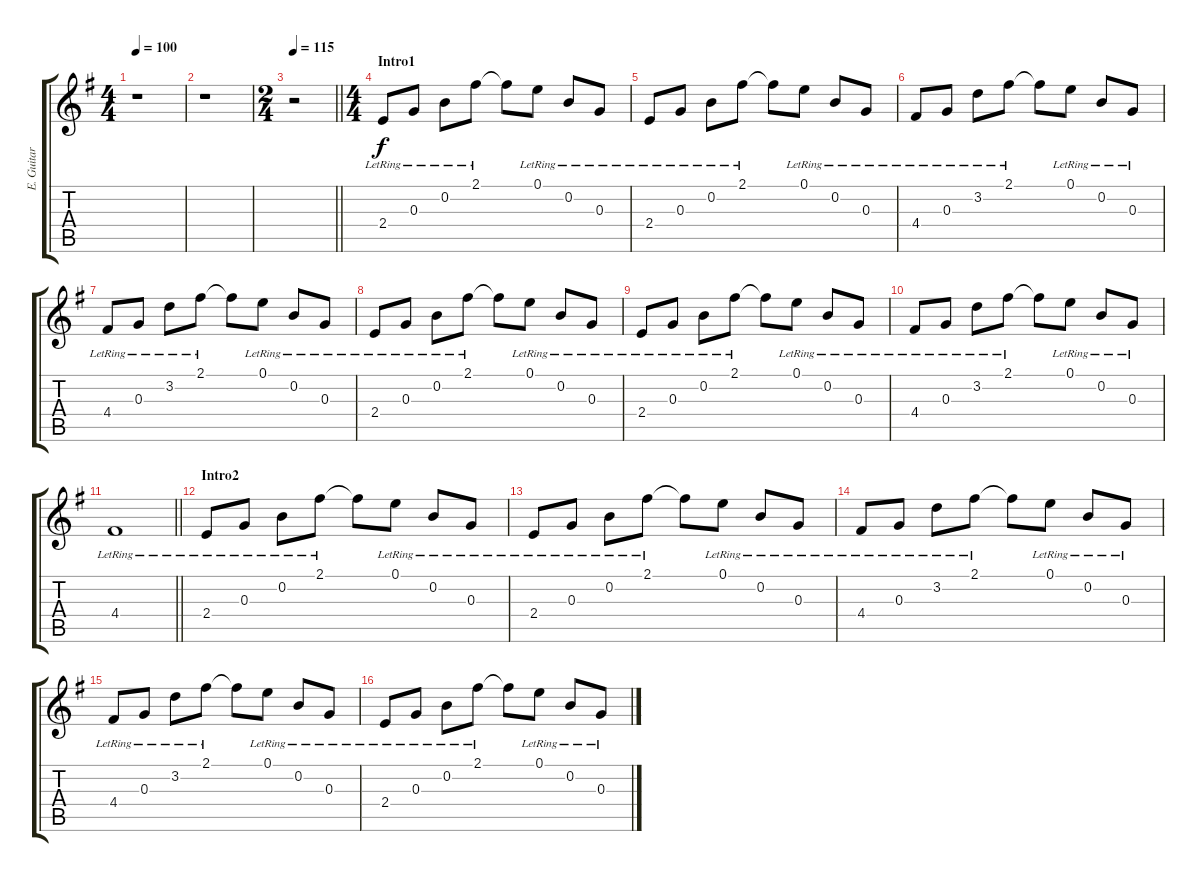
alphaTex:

\track ("E. Guitar II" "E. Guitar ") {instrument electricguitarclean}
\staff {score tabs}
\tuning (E4 B3 G3 D3 A2 E2) {hide}
\ts (4 4)
\tempo 100
\clef g2
\ks g
r.1{dy f} |
r.1 |
\ts (2 4)
\tempo 115
\barLineRight lightlight
r.2 |
\ts (4 4)
\section ("" "Intro1")
2.4{lr}.8 0.3{lr}.8 0.2{lr}.8 2.1{lr}.8 2.1{t}.8 0.1{lr}.8 0.2{lr}.8 0.3{lr}.8 |
2.4{lr}.8 0.3{lr}.8 0.2{lr}.8 2.1{lr}.8 2.1{t}.8 0.1{lr}.8 0.2{lr}.8 0.3{lr}.8 |
4.4{lr}.8 0.3{lr}.8 3.2{lr}.8 2.1{lr}.8 2.1{t}.8 0.1{lr}.8 0.2{lr}.8 0.3{lr}.8 |
4.4{lr}.8 0.3{lr}.8 3.2{lr}.8 2.1{lr}.8 2.1{t}.8 0.1{lr}.8 0.2{lr}.8 0.3{lr}.8 |
2.4{lr}.8 0.3{lr}.8 0.2{lr}.8 2.1{lr}.8 2.1{t}.8 0.1{lr}.8 0.2{lr}.8 0.3{lr}.8 |
2.4{lr}.8 0.3{lr}.8 0.2{lr}.8 2.1{lr}.8 2.1{t}.8 0.1{lr}.8 0.2{lr}.8 0.3{lr}.8 |
4.4{lr}.8 0.3{lr}.8 3.2{lr}.8 2.1{lr}.8 2.1{t}.8 0.1{lr}.8 0.2{lr}.8 0.3{lr}.8 |
\barLineRight lightlight
4.4{lr}.1 |
\section ("" "Intro2")
2.4{lr}.8 0.3{lr}.8 0.2{lr}.8 2.1{lr}.8 2.1{t}.8 0.1{lr}.8 0.2{lr}.8 0.3{lr}.8 |
2.4{lr}.8 0.3{lr}.8 0.2{lr}.8 2.1{lr}.8 2.1{t}.8 0.1{lr}.8 0.2{lr}.8 0.3{lr}.8 |
4.4{lr}.8 0.3{lr}.8 3.2{lr}.8 2.1{lr}.8 2.1{t}.8 0.1{lr}.8 0.2{lr}.8 0.3{lr}.8 |
4.4{lr}.8 0.3{lr}.8 3.2{lr}.8 2.1{lr}.8 2.1{t}.8 0.1{lr}.8 0.2{lr}.8 0.3{lr}.8 |
2.4{lr}.8 0.3{lr}.8 0.2{lr}.8 2.1{lr}.8 2.1{t}.8 0.1{lr}.8 0.2{lr}.8 0.3{lr}.8
